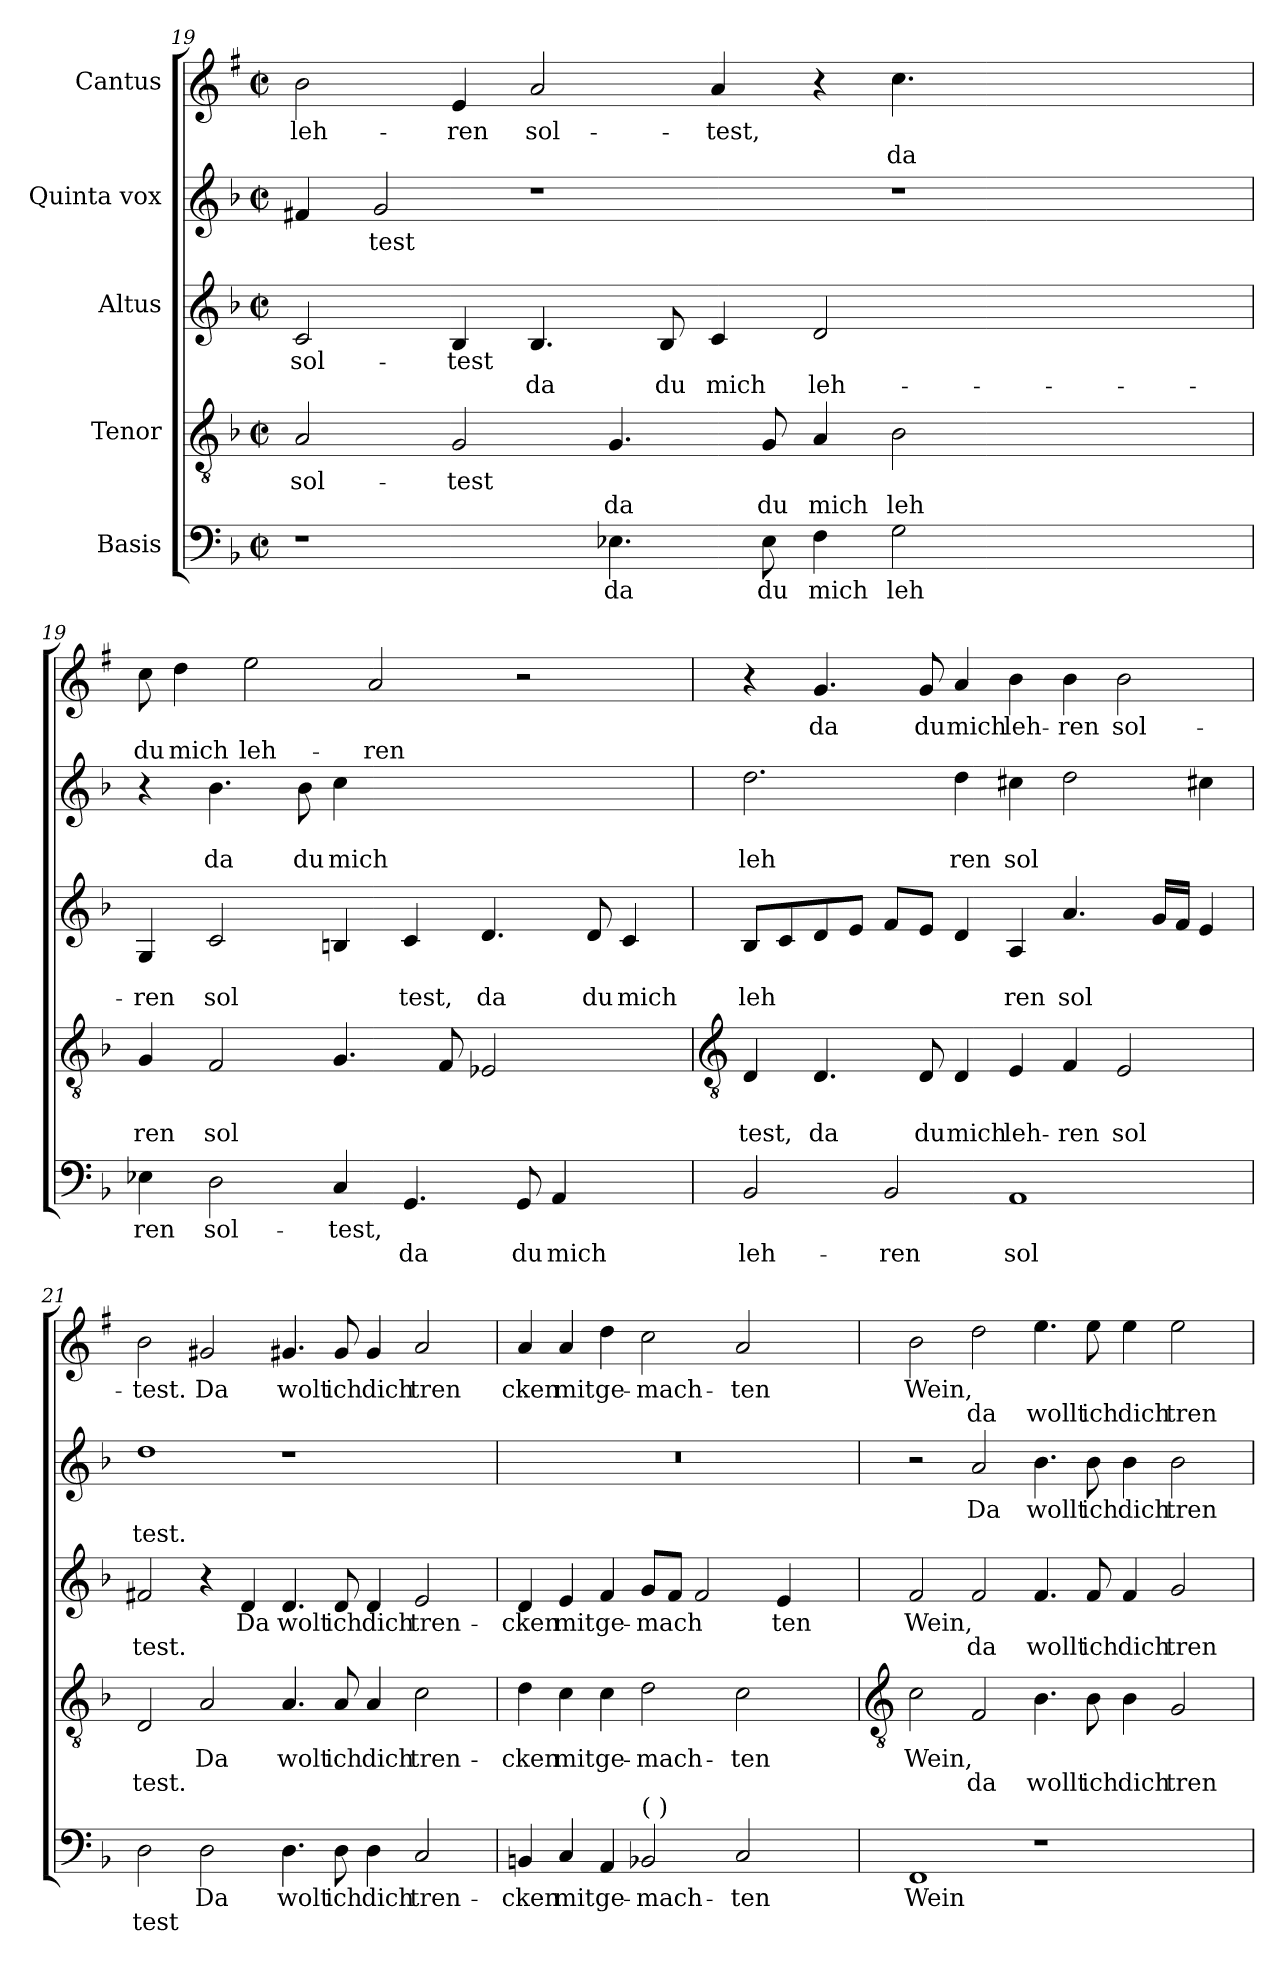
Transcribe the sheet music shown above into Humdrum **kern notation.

**kern	**text	**text	**kern	**text	**text	**kern	**text	**text	**kern	**text	**text	**kern	**text	**text
*part5	*part5	*part5	*part4	*part4	*part4	*part3	*part3	*part3	*part2	*part2	*part2	*part1	*part1	*part1
*staff5	*staff5	*staff5	*staff4	*staff4	*staff4	*staff3	*staff3	*staff3	*staff2	*staff2	*staff2	*staff1	*staff1	*staff1
*I"Basis	*	*	*I"Tenor	*	*	*I"Altus	*	*	*I"Quinta vox	*	*	*I"Cantus	*	*
*clefF4	*	*	*clefGv2	*	*	*clefG2	*	*	*clefG2	*	*	*clefG2	*	*
*	*	*	*	*	*	*	*	*	*	*	*	*ITrd1c2	*	*
*k[b-]	*	*	*k[b-]	*	*	*k[b-]	*	*	*k[b-]	*	*	*k[b-]	*	*
*F:	*	*	*F:	*	*	*F:	*	*	*F:	*	*	*F:	*	*
*M4/2	*	*	*M4/2	*	*	*M4/2	*	*	*M4/2	*	*	*M4/2	*	*
*met(c|)	*	*	*met(c|)	*	*	*met(c|)	*	*	*met(c|)	*	*	*met(c|)	*	*
=19	=19	=19	=19	=19	=19	=19	=19	=19	=19	=19	=19	=19	=19	=19
!	!	!	!	!LO:LY:b	!	!	!LO:LY:b	!	!	!	!	!	!LO:LY:b	!
*	*	*	*	*	*	*	*	*	*	*	*	*^	*	*
1r	.	.	2A	sol-	.	2c	sol-	.	4f#X	.	.	2a	2ryy	leh-	.
!	!	!	!	!	!	!	!	!	!	!LO:LY:b	!	!	!	!	!
.	.	.	.	.	.	.	.	.	2g	test	.	.	.	.	.
!	!	!	!	!LO:LY:b	!	!	!LO:LY:b	!	!	!	!	!	!	!LO:LY:b	!
.	.	.	2G	-test	.	4B-	-test	.	.	.	.	4d	2ryy	-ren	.
!	!	!	!	!	!	!	!	!LO:LY:b	!	!	!	!	!	!LO:LY:b	!
.	.	.	.	.	.	4.B-	.	da	1r	.	.	2g	.	sol-	.
!	!LO:LY:b	!	!	!	!LO:LY:b	!	!	!	!	!	!	!	!	!	!
4.E-X	da	.	4.G	.	da	.	.	.	.	.	.	.	2ryy	.	.
!	!	!	!	!	!	!	!	!LO:LY:b	!	!	!	!	!	!	!
.	.	.	.	.	.	8B-	.	du	.	.	.	.	.	.	.
!	!	!	!	!	!	!	!	!LO:LY:b	!	!	!	!	!	!LO:LY:b	!
.	.	.	.	.	.	4c	.	mich	.	.	.	4g	.	-test,	.
!	!LO:LY:b	!	!	!	!LO:LY:b	!	!	!	!	!	!	!	!	!	!
8E-	du	.	8G	.	du	.	.	.	.	.	.	.	.	.	.
!	!LO:LY:b	!	!	!	!LO:LY:b	!	!	!LO:LY:b	!	!	!	!	!	!	!
4F	mich	.	4A	.	mich	2d	.	leh-	.	.	.	4r	4ryy	.	.
!	!LO:LY:b	!	!	!	!LO:LY:b	!	!	!	!	!	!	!	!	!	!LO:LY:b
2G	leh	.	2B-	.	leh	.	.	.	1r	.	.	4.b-	4ryy	.	da
.	.	.	.	.	.	2.ryy	.	.	.	.	.	.	2ryy	.	.
.	.	.	.	.	.	.	.	.	.	.	.	2ryy	.	.	.
2ryy	.	.	2ryy	.	.	.	.	.	.	.	.	.	.	.	.
.	.	.	.	.	.	.	.	.	.	.	.	.	8ryy	.	.
.	.	.	.	.	.	.	.	.	.	.	.	8ryy	8ryy	.	.
=19	=19	=19	=19	=19	=19	=19	=19	=19	=19	=19	=19	=19	=19	=19	=19
!	!LO:LY:b	!	!	!	!LO:LY:b	!	!	!LO:LY:b	!	!	!	!	!	!	!LO:LY:b
4E-X	ren	.	4G	.	ren	4G	.	-ren	4r	.	.	8b-	8ryy	.	du
!	!	!	!	!	!	!	!	!	!	!	!	!	!	!	!LO:LY:b
.	.	.	.	.	.	.	.	.	.	.	.	4cc	1...ryy	.	mich
!	!LO:LY:b	!	!	!	!LO:LY:b	!	!	!LO:LY:b	!	!	!LO:LY:b	!	!	!	!
2D	sol-	.	2F	.	sol	2c	.	sol	4.b-	.	da	.	.	.	.
!	!	!	!	!	!	!	!	!	!	!	!	!	!	!	!LO:LY:b
.	.	.	.	.	.	.	.	.	.	.	.	2dd	.	.	leh-
!	!	!	!	!	!	!	!	!	!	!	!LO:LY:b	!	!	!	!
.	.	.	.	.	.	.	.	.	8b-	.	du	.	.	.	.
!	!LO:LY:b	!	!	!	!	!	!	!	!	!	!LO:LY:b	!	!	!	!
4C	-test,	.	4.G	.	.	4Bn	.	.	4cc	.	mich	.	.	.	.
!	!	!	!	!	!	!	!	!	!	!	!	!	!	!	!LO:LY:b
.	.	.	.	.	.	.	.	.	.	.	.	2g	.	.	-ren
!	!	!LO:LY:b	!	!	!	!	!	!LO:LY:b	!	!	!	!	!	!	!
4.GG	.	da	.	.	.	4c	.	test,	1ryy	.	.	.	.	.	.
.	.	.	8F	.	.	.	.	.	.	.	.	.	.	.	.
!	!	!	!	!	!	!	!	!LO:LY:b	!	!	!	!	!	!	!
.	.	.	2E-X	.	.	4.d	.	da	.	.	.	.	.	.	.
!	!	!LO:LY:b	!	!	!	!	!	!	!	!	!	!	!	!	!
8GG	.	du	.	.	.	.	.	.	.	.	.	2r	.	.	.
!	!	!LO:LY:b	!	!	!	!	!	!	!	!	!	!	!	!	!
4AA	.	mich	.	.	.	.	.	.	.	.	.	.	.	.	.
!	!	!	!	!	!	!	!	!LO:LY:b	!	!	!	!	!	!	!
.	.	.	.	.	.	8d	.	du	.	.	.	.	.	.	.
!	!	!	!	!	!	!	!	!LO:LY:b	!	!	!	!	!	!	!
4ryy	.	.	4ryy	.	.	4c	.	mich	.	.	.	.	.	.	.
.	.	.	.	.	.	.	.	.	.	.	.	8ryy	.	.	.
!!LO:LB:g=z	!!
=20	=20	=20	=20	=20	=20	=20	=20	=20	=20	=20	=20	=20	=20	=20	=20
*	*	*	*clefGv2	*	*	*	*	*	*	*	*	*	*	*	*
!	!	!LO:LY:b	!	!	!LO:LY:b	!	!	!LO:LY:b	!	!	!LO:LY:b	!	!	!	!
2BB-	.	leh-	4D	.	test,	8B-L	.	leh	2.dd	.	leh	4r	2ryy	.	.
.	.	.	.	.	.	8c	.	.	.	.	.	.	.	.	.
!	!	!	!	!	!LO:LY:b	!	!	!	!	!	!	!	!	!LO:LY:b	!
.	.	.	4.D	.	da	8d	.	.	.	.	.	4.f	.	da	.
.	.	.	.	.	.	8eJ	.	.	.	.	.	.	.	.	.
!	!	!LO:LY:b	!	!	!	!	!	!	!	!	!	!	!	!	!
2BB-	.	-ren	.	.	.	8fL	.	.	.	.	.	.	2ryy	.	.
!	!	!	!	!	!LO:LY:b	!	!	!	!	!	!	!	!	!LO:LY:b	!
.	.	.	8D	.	du	8eJ	.	.	.	.	.	8f	.	du	.
!	!	!	!	!	!LO:LY:b	!	!	!	!	!	!LO:LY:b	!	!	!LO:LY:b	!
.	.	.	4D	.	mich	4d	.	.	4dd	.	ren	4g	.	mich	.
!	!	!LO:LY:b	!	!	!LO:LY:b	!	!	!LO:LY:b	!	!	!LO:LY:b	!	!	!LO:LY:b	!
1AA	.	sol	4E	.	leh-	4A	.	ren	4cc#X	.	sol	4a	2ryy	leh-	.
!	!	!	!	!	!LO:LY:b	!	!	!LO:LY:b	!	!	!	!	!	!LO:LY:b	!
.	.	.	4F	.	-ren	4.a	.	sol	2dd	.	.	4a	.	-ren	.
!	!	!	!	!	!LO:LY:b	!	!	!	!	!	!	!	!	!LO:LY:b	!
.	.	.	2E	.	sol	.	.	.	.	.	.	2a	2ryy	sol-	.
.	.	.	.	.	.	16gLL	.	.	.	.	.	.	.	.	.
.	.	.	.	.	.	16fJJ	.	.	.	.	.	.	.	.	.
.	.	.	.	.	.	4e	.	.	4cc#X	.	.	.	.	.	.
=21	=21	=21	=21	=21	=21	=21	=21	=21	=21	=21	=21	=21	=21	=21	=21
!	!LO:LY:b	!LO:LY:b	!	!	!LO:LY:b	!	!	!LO:LY:b	!	!	!LO:LY:b	!	!	!LO:LY:b	!
2D	.	test	2D	.	test.	2f#X	.	test.	1dd	.	test.	2a	1ryy	-test.	.
!	!LO:LY:b	!	!	!LO:LY:b	!	!	!	!	!	!	!	!	!	!LO:LY:b	!
2D	Da	.	2A	Da	.	4r	.	.	.	.	.	2f#X	.	Da	.
!	!	!	!	!	!	!	!LO:LY:b	!	!	!	!	!	!	!	!
.	.	.	.	.	.	4d	Da	.	.	.	.	.	.	.	.
!	!LO:LY:b	!	!	!LO:LY:b	!	!	!LO:LY:b	!	!	!	!	!	!	!LO:LY:b	!
4.D	wolt	.	4.A	wolt	.	4.d	wolt	.	1r	.	.	4.f#X	2ryy	wolt	.
!	!LO:LY:b	!	!	!LO:LY:b	!	!	!LO:LY:b	!	!	!	!	!	!	!LO:LY:b	!
8D	ich	.	8A	ich	.	8d	ich	.	.	.	.	8f#	.	ich	.
!	!LO:LY:b	!	!	!LO:LY:b	!	!	!LO:LY:b	!	!	!	!	!	!	!LO:LY:b	!
4D	dich	.	4A	dich	.	4d	dich	.	.	.	.	4f#	4ryy	dich	.
!	!LO:LY:b	!	!	!LO:LY:b	!	!	!LO:LY:b	!	!	!	!	!	!	!LO:LY:b	!
2C	tren-	.	2c	tren-	.	2e	tren-	.	.	.	.	2g	4ryy	tren	.
.	.	.	.	.	.	.	.	.	4ryy	.	.	.	4ryy	.	.
=21	=21	=21	=21	=21	=21	=21	=21	=21	=21	=21	=21	=21	=21	=21	=21
!	!LO:LY:b	!	!	!LO:LY:b	!	!	!LO:LY:b	!	!	!	!	!	!	!LO:LY:b	!
4BBn	-cken	.	4d	-cken	.	4d	-cken	.	0r	.	.	4g	4ryy	cken	.
!	!LO:LY:b	!	!	!LO:LY:b	!	!	!LO:LY:b	!	!	!	!	!	!	!LO:LY:b	!
4C	mit	.	4c	mit	.	4e	mit	.	.	.	.	4g	1..ryy	mit	.
!	!LO:LY:b	!	!	!LO:LY:b	!	!	!LO:LY:b	!	!	!	!	!	!	!LO:LY:b	!
4AA	ge-	.	4c	ge-	.	4f	ge-	.	.	.	.	4cc	.	ge-	.
!LO:TX:a:t=(  )	!	!	!	!	!	!	!	!	!	!	!	!	!	!	!
!	!LO:LY:b	!	!	!LO:LY:b	!	!	!LO:LY:b	!	!	!	!	!	!	!LO:LY:b	!
2BB-	-mach-	.	2d	-mach-	.	8gL	-mach	.	.	.	.	2b-	.	-mach-	.
.	.	.	.	.	.	8fJ	.	.	.	.	.	.	.	.	.
.	.	.	.	.	.	2f	.	.	.	.	.	.	.	.	.
!	!LO:LY:b	!	!	!LO:LY:b	!	!	!	!	!	!	!	!	!	!LO:LY:b	!
2C	-ten	.	2c	-ten	.	.	.	.	.	.	.	2g	.	-ten	.
!	!	!	!	!	!	!	!LO:LY:b	!	!	!	!	!	!	!	!
.	.	.	.	.	.	4e	ten	.	.	.	.	.	.	.	.
4ryy	.	.	4ryy	.	.	4ryy	.	.	.	.	.	4ryy	.	.	.
!!LO:LB:g=z	!!
=22	=22	=22	=22	=22	=22	=22	=22	=22	=22	=22	=22	=22	=22	=22	=22
*	*	*	*clefGv2	*	*	*	*	*	*	*	*	*	*	*	*
!	!LO:LY:b	!	!	!LO:LY:b	!	!	!LO:LY:b	!	!	!	!	!	!	!LO:LY:b	!
1FF	Wein	.	2c	Wein,	.	2f	Wein,	.	2r	.	.	2a	2ryy	Wein,	.
!	!	!	!	!	!LO:LY:b	!	!	!LO:LY:b	!	!LO:LY:b	!	!	!	!	!LO:LY:b
.	.	.	2F	.	da	2f	.	da	2a	Da	.	2cc	2ryy	.	da
!	!	!	!	!	!LO:LY:b	!	!	!LO:LY:b	!	!LO:LY:b	!	!	!	!	!LO:LY:b
1r	.	.	4.B-	.	wollt	4.f	.	wollt	4.b-	wollt	.	4.dd	2ryy	.	wollt
!	!	!	!	!	!LO:LY:b	!	!	!LO:LY:b	!	!LO:LY:b	!	!	!	!	!LO:LY:b
.	.	.	8B-	.	ich	8f	.	ich	8b-	ich	.	8dd	.	.	ich
!	!	!	!	!	!LO:LY:b	!	!	!LO:LY:b	!	!LO:LY:b	!	!	!	!	!LO:LY:b
.	.	.	4B-	.	dich	4f	.	dich	4b-	dich	.	4dd	4ryy	.	dich
!	!	!	!	!	!LO:LY:b	!	!	!LO:LY:b	!	!LO:LY:b	!	!	!	!	!LO:LY:b
.	.	.	2G	.	tren-	2g	.	tren-	2b-	tren-	.	2dd	4ryy	.	tren-
4ryy	.	.	.	.	.	.	.	.	.	.	.	.	4ryy	.	.
*	*	*	*	*	*	*	*	*	*	*	*	*v	*v	*	*
=	=	=	=	=	=	=	=	=	=	=	=	=	=	=
*-	*-	*-	*-	*-	*-	*-	*-	*-	*-	*-	*-	*-	*-	*-
